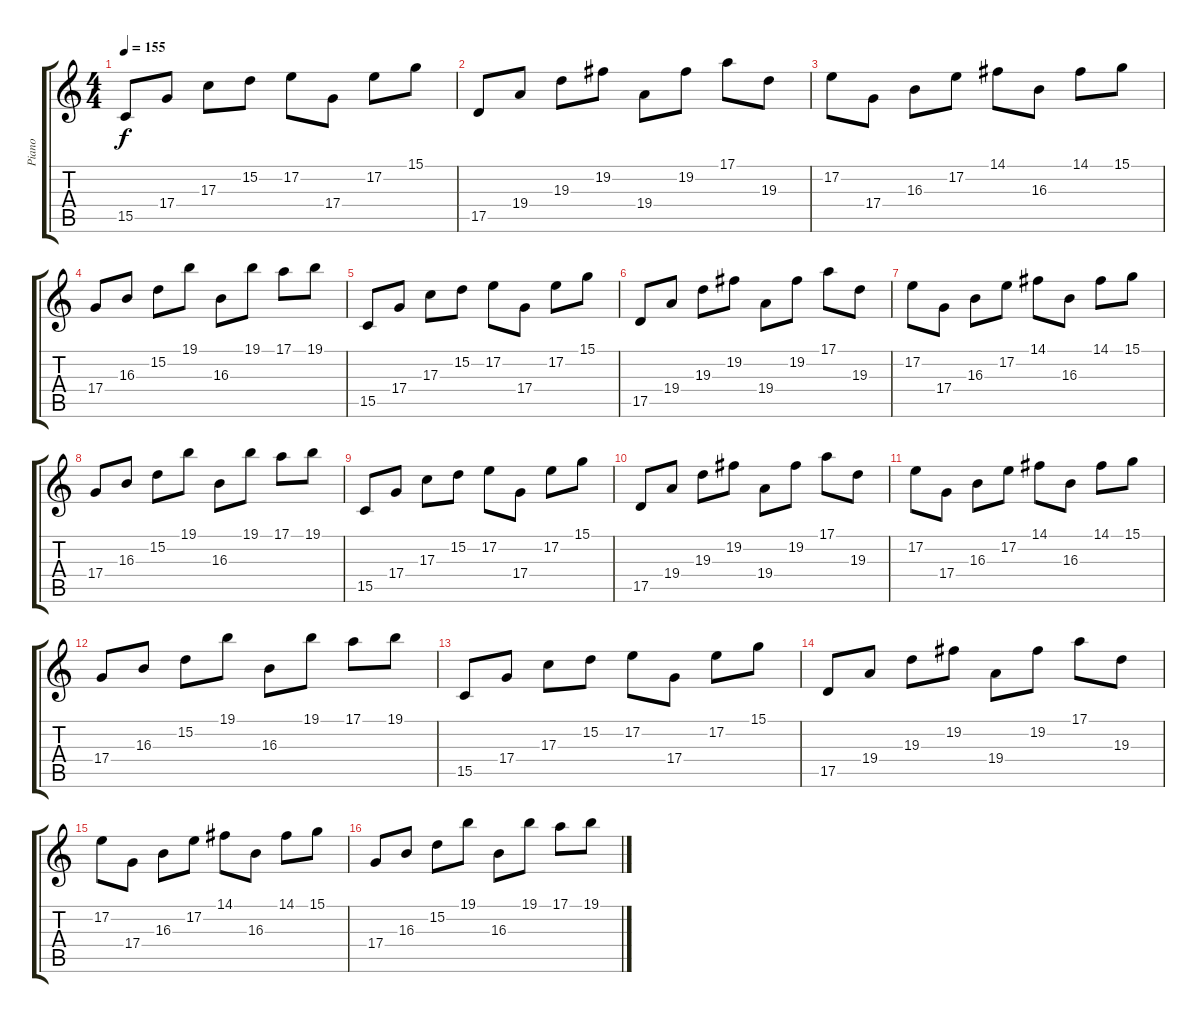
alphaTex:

\track ("Piano" "Piano") {instrument electricgrandpiano}
\staff {score tabs}
\tuning (E4 B3 G3 D3 A2 E2) {hide}
\ts (4 4)
\tempo 155
\clef g2
\ks c
15.5.8{dy f} 17.4.8 17.3.8 15.2.8 17.2.8 17.4.8 17.2.8 15.1.8 |
17.5.8 19.4.8 19.3.8 19.2.8 19.4.8 19.2.8 17.1.8 19.3.8 |
17.2.8 17.4.8 16.3.8 17.2.8 14.1.8 16.3.8 14.1.8 15.1.8 |
17.4.8 16.3.8 15.2.8 19.1.8 16.3.8 19.1.8 17.1.8 19.1.8 |
15.5.8 17.4.8 17.3.8 15.2.8 17.2.8 17.4.8 17.2.8 15.1.8 |
17.5.8 19.4.8 19.3.8 19.2.8 19.4.8 19.2.8 17.1.8 19.3.8 |
17.2.8 17.4.8 16.3.8 17.2.8 14.1.8 16.3.8 14.1.8 15.1.8 |
17.4.8 16.3.8 15.2.8 19.1.8 16.3.8 19.1.8 17.1.8 19.1.8 |
15.5.8 17.4.8 17.3.8 15.2.8 17.2.8 17.4.8 17.2.8 15.1.8 |
17.5.8 19.4.8 19.3.8 19.2.8 19.4.8 19.2.8 17.1.8 19.3.8 |
17.2.8 17.4.8 16.3.8 17.2.8 14.1.8 16.3.8 14.1.8 15.1.8 |
17.4.8 16.3.8 15.2.8 19.1.8 16.3.8 19.1.8 17.1.8 19.1.8 |
15.5.8 17.4.8 17.3.8 15.2.8 17.2.8 17.4.8 17.2.8 15.1.8 |
17.5.8 19.4.8 19.3.8 19.2.8 19.4.8 19.2.8 17.1.8 19.3.8 |
17.2.8 17.4.8 16.3.8 17.2.8 14.1.8 16.3.8 14.1.8 15.1.8 |
17.4.8 16.3.8 15.2.8 19.1.8 16.3.8 19.1.8 17.1.8 19.1.8
